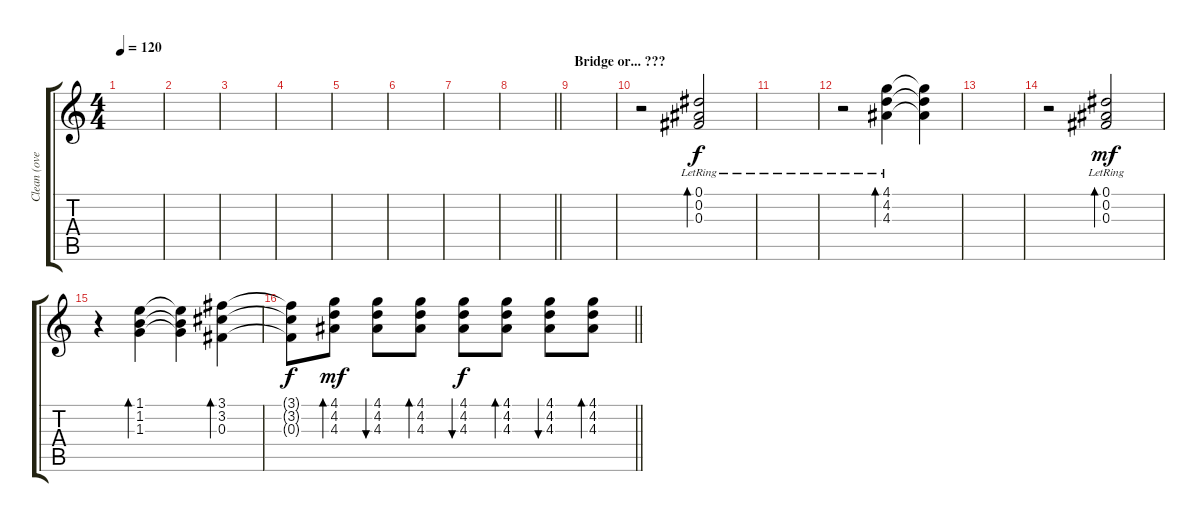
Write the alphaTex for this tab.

\track ("Clean (overdub)" "Clean (ove") {instrument electricguitarclean}
\staff {score tabs}
\tuning (Eb4 Bb3 Gb3 Db3 Ab2 Eb2) {hide}
\ts (4 4)
\tempo 120
\clef g2
\ks c
|
|
|
|
|
|
|
\barLineRight lightlight
|
\section ("" "Bridge or... ???")
|
r.2 (0.1{lr} 0.2{lr} 0.3{lr}).2{bd 120} |
|
r.2 (4.1{lr} 4.2{lr} 4.3{lr}).4{bd 120 dy f} (4.1{t} 4.2{t} 4.3{t}).4 |
|
r.2 (0.1{lr} 0.2{lr} 0.3{lr}).2{bd 120 dy mf} |
r.4 (1.1 1.2 1.3).4{bd 120} (1.1{t} 1.2{t} 1.3{t}).4 (3.1 3.2 0.3).4{bd 120} |
\barLineRight lightlight
(3.1{t} 3.2{t} 0.3{t}).8{dy f} (4.1 4.2 4.3).8{bd 60 dy mf} (4.1 4.2 4.3).8{bu 60} (4.1 4.2 4.3).8{bd 60} (4.1 4.2 4.3).8{bu 60 dy f} (4.1 4.2 4.3).8{bd 60} (4.1 4.2 4.3).8{bu 60} (4.1 4.2 4.3).8{bd 60}
